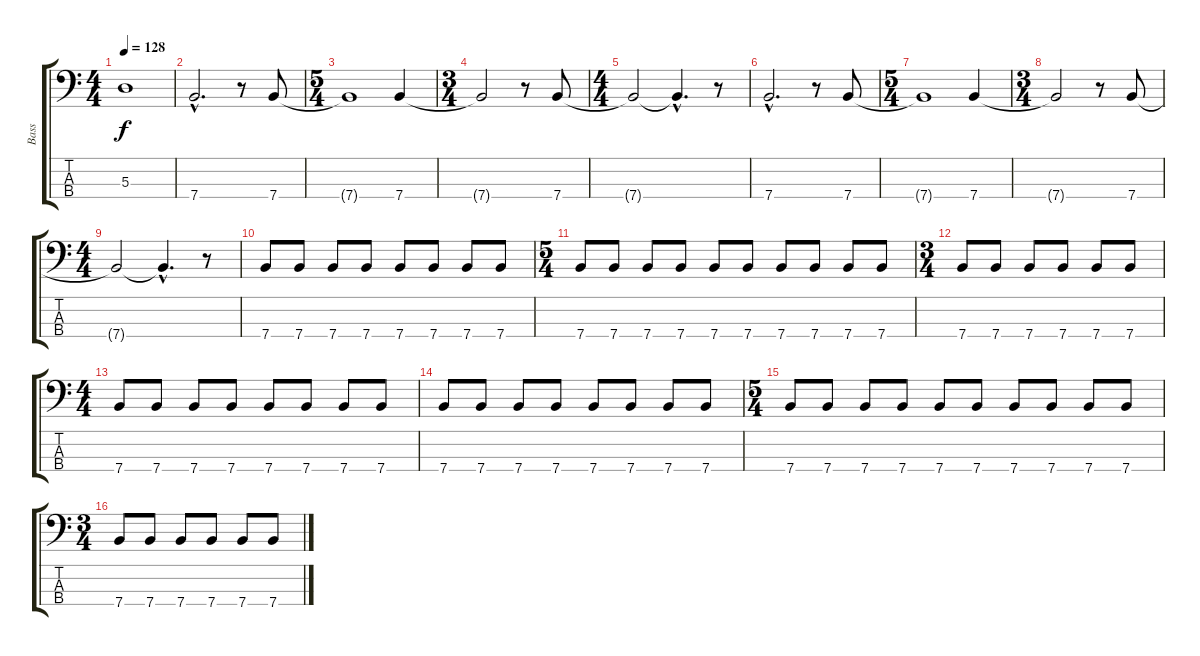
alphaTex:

\track ("Bass" "Bass") {instrument electricbassfinger}
\staff {score tabs}
\tuning (G2 D2 A1 E1) {hide}
\ts (4 4)
\tempo 128
\clef f4
\ks c
5.3{t}.1{dy f} |
7.4{hac}.2{d} r.8 7.4.8 |
\ts (5 4)
7.4{t}.1 7.4.4 |
\ts (3 4)
7.4{t}.2 r.8 7.4.8 |
\ts (4 4)
7.4{t}.2 7.4{hac t}.4{d} r.8 |
7.4{hac}.2{d} r.8 7.4.8 |
\ts (5 4)
7.4{t}.1 7.4.4 |
\ts (3 4)
7.4{t}.2 r.8 7.4.8 |
\ts (4 4)
7.4{t}.2 7.4{hac t}.4{d} r.8 |
7.4.8 7.4.8 7.4.8 7.4.8 7.4.8 7.4.8 7.4.8 7.4.8 |
\ts (5 4)
7.4.8 7.4.8 7.4.8 7.4.8 7.4.8 7.4.8 7.4.8 7.4.8 7.4.8 7.4.8 |
\ts (3 4)
7.4.8 7.4.8 7.4.8 7.4.8 7.4.8 7.4.8 |
\ts (4 4)
7.4.8 7.4.8 7.4.8 7.4.8 7.4.8 7.4.8 7.4.8 7.4.8 |
7.4.8 7.4.8 7.4.8 7.4.8 7.4.8 7.4.8 7.4.8 7.4.8 |
\ts (5 4)
7.4.8 7.4.8 7.4.8 7.4.8 7.4.8 7.4.8 7.4.8 7.4.8 7.4.8 7.4.8 |
\ts (3 4)
7.4.8 7.4.8 7.4.8 7.4.8 7.4.8 7.4.8
